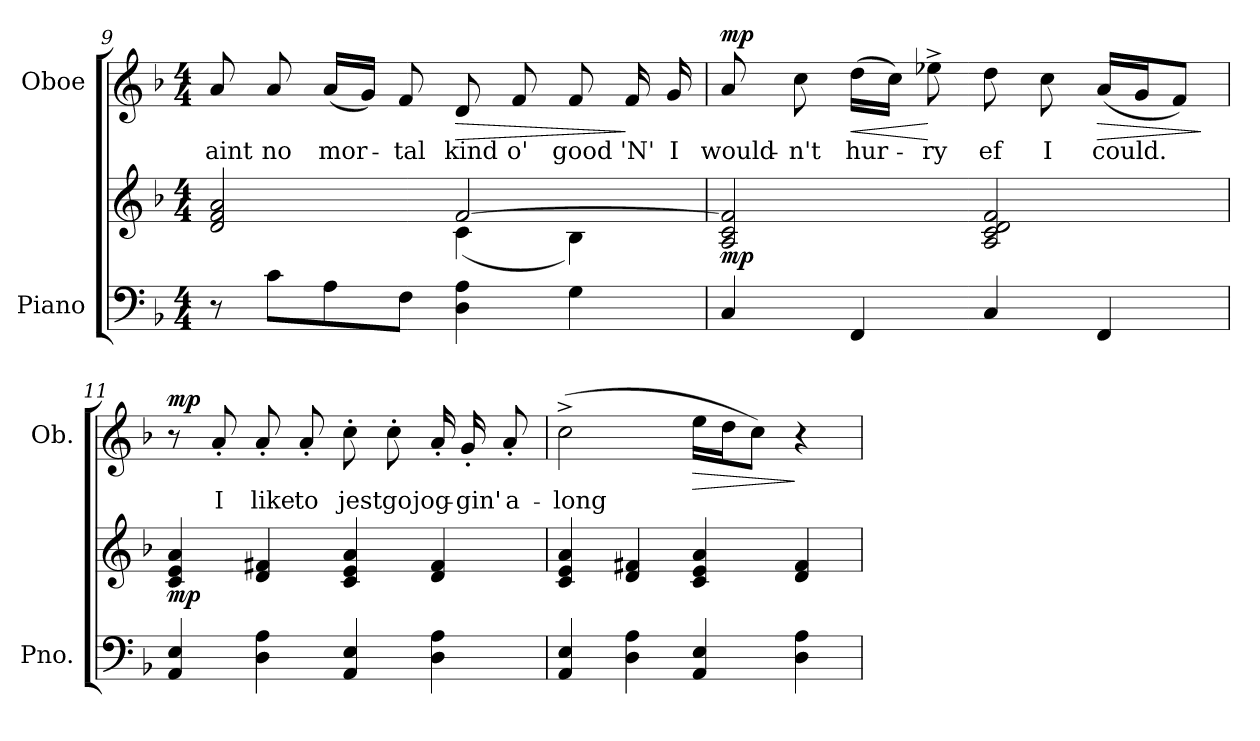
**kern	**kern	**dynam	**kern	**text	**dynam
*part2	*part2	*part2	*part1	*part1	*part1
*staff3	*staff2	*staff2/3	*staff1	*staff1	*staff1
*I"Piano	*	*	*I"Oboe	*	*
*I'Pno.	*	*	*I'Ob.	*	*
*clefF4	*clefG2	*	*clefG2	*	*
*k[b-]	*k[b-]	*	*k[b-]	*	*
*M4/4	*M4/4	*	*M4/4	*	*
=9	=9	=9	=9	=9	=9
*	*^	*	*	*	*
!	!	!	!	!	!LO:LY:b	!
8r	2d/ 2f/ 2a/	2ryy	.	8a/	aint	.
!	!	!	!	!	!LO:LY:b	!
8c\L	.	.	.	8a/	no	.
!	!	!	!	!	!LO:LY:b	!
8A\	.	.	.	(16a/LL	mor-	.
.	.	.	.	16g/JJ)	.	.
!	!	!	!	!	!LO:LY:b	!
8F\J	.	.	.	8f/	-tal	.
!	!	!	!	!	!LO:LY:b	!LO:HP:b
4D\ 4A\	[2f/	(4c\	.	8d/	kind	>
!	!	!	!	!	!LO:LY:b	!
.	.	.	.	8f/	o'	.
!	!	!	!	!	!LO:LY:b	!
4G\	.	4B-\)	.	8f/	good	.
!	!	!	!	!	!LO:LY:b	!
.	.	.	.	16f/	'N'	]
!	!	!	!	!	!LO:LY:b	!
.	.	.	.	16g/	I	.
*	*v	*v	*	*	*	*
!!LO:PB:g=z
=10	=10	=10	=10	=10	=10
!	!	!LO:DY:b	!	!LO:LY:b	!LO:DY:a
4C/	2A/ 2c/ 2f/]	mp	8a/	would-	mp
!	!	!	!	!LO:LY:b	!
.	.	.	8cc\	-n't	.
!	!	!	!	!LO:LY:b	!LO:HP:b
4FF/	.	.	(16dd\LL	hur-	<
.	.	.	16cc\JJ)	.	.
!	!	!	!	!LO:LY:b	!
.	.	.	8ee-X^\	-ry	[
!	!	!	!	!LO:LY:b	!
4C/	2A/ 2c/ 2d/ 2f/	.	8dd\	ef	.
!	!	!	!	!LO:LY:b	!
.	.	.	8cc\	I	.
!	!	!	!	!LO:LY:b	!LO:HP:b
4FF/	.	.	(16a/LL	could.	>
.	.	.	16g/J	.	.
.	.	.	8f/J)	.	.
.	.	.	.	.	]
=11	=11	=11	=11	=11	=11
!	!	!LO:DY:b	!	!	!LO:DY:a
4AA/ 4E/	4c/ 4e/ 4a/	mp	8r	.	mp
!	!	!	!	!LO:LY:b	!
.	.	.	8a'/	I	.
!	!	!	!	!LO:LY:b	!
4D\ 4A\	4d/ 4f#X/	.	8a'/	like	.
!	!	!	!	!LO:LY:b	!
.	.	.	8a'/	to	.
!	!	!	!	!LO:LY:b	!
4AA/ 4E/	4c/ 4e/ 4a/	.	8cc'\	jest	.
!	!	!	!	!LO:LY:b	!
.	.	.	8cc'\	go	.
!	!	!	!	!LO:LY:b	!
4D\ 4A\	4d/ 4f#/	.	16a'/	jog-	.
!	!	!	!	!LO:LY:b	!
.	.	.	16g'/	-gin'	.
!	!	!	!	!LO:LY:b	!
.	.	.	8a'/	a-	.
=12	=12	=12	=12	=12	=12
!	!	!	!	!LO:LY:b	!
4AA/ 4E/	4c/ 4e/ 4a/	.	(2cc^\	-long	.
4D\ 4A\	4d/ 4f#X/	.	.	.	.
!	!	!	!	!	!LO:HP:b
4AA/ 4E/	4c/ 4e/ 4a/	.	16ee\LL	.	>
.	.	.	16dd\J	.	.
.	.	.	8cc\J)	.	.
4D\ 4A\	4d/ 4f#/	.	4r	.	]
=	=	=	=	=	=
*-	*-	*-	*-	*-	*-
